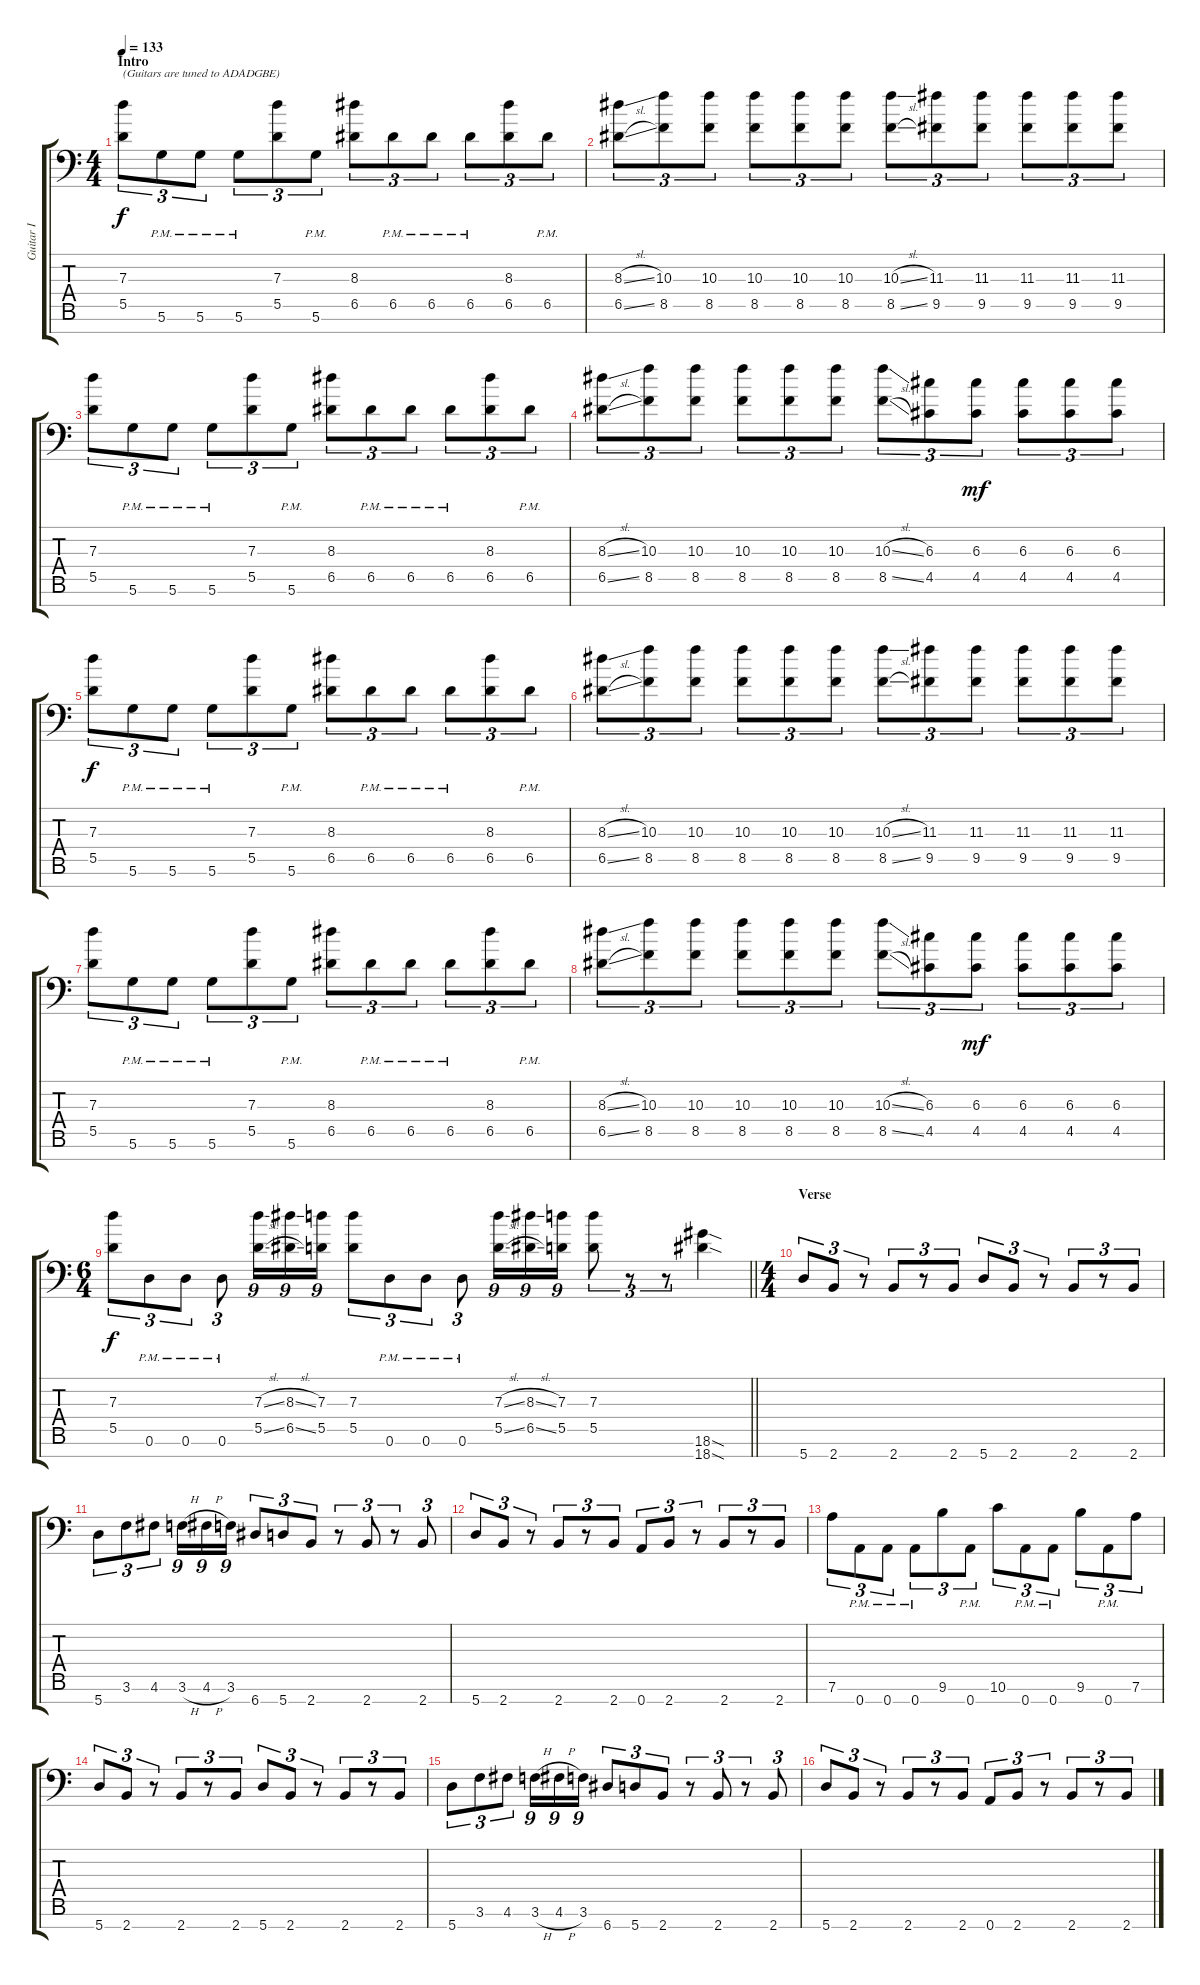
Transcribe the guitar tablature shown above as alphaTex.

\track ("Guitar I" "Guitar I") {instrument distortionguitar}
\staff {score tabs}
\tuning (E4 B3 G3 D3 A2 D2 A1) {hide}
\ts (4 4)
\section ("" "Intro")
\tempo 133
\clef f4
\ks c
(7.3 5.5).8{tu (3 2) txt "(Guitars are tuned to ADADGBE)" dy f instrument distortionguitar} 5.6{pm}.8{tu (3 2)} 5.6{pm}.8{tu (3 2)} 5.6{pm}.8{tu (3 2)} (7.3 5.5).8{tu (3 2)} 5.6{pm}.8{tu (3 2)} (8.3 6.5).8{tu (3 2)} 6.5{pm}.8{tu (3 2)} 6.5{pm}.8{tu (3 2)} 6.5{pm}.8{tu (3 2)} (8.3 6.5).8{tu (3 2)} 6.5{pm}.8{tu (3 2)} |
(8.3{sl} 6.5{sl}).8{tu (3 2)} (10.3 8.5).8{tu (3 2)} (10.3 8.5).8{tu (3 2)} (10.3 8.5).8{tu (3 2)} (10.3 8.5).8{tu (3 2)} (10.3 8.5).8{tu (3 2)} (10.3{sl} 8.5{sl}).8{tu (3 2)} (11.3 9.5).8{tu (3 2)} (11.3 9.5).8{tu (3 2)} (11.3 9.5).8{tu (3 2)} (11.3 9.5).8{tu (3 2)} (11.3 9.5).8{tu (3 2)} |
(7.3 5.5).8{tu (3 2)} 5.6{pm}.8{tu (3 2)} 5.6{pm}.8{tu (3 2)} 5.6{pm}.8{tu (3 2)} (7.3 5.5).8{tu (3 2)} 5.6{pm}.8{tu (3 2)} (8.3 6.5).8{tu (3 2)} 6.5{pm}.8{tu (3 2)} 6.5{pm}.8{tu (3 2)} 6.5{pm}.8{tu (3 2)} (8.3 6.5).8{tu (3 2)} 6.5{pm}.8{tu (3 2)} |
(8.3{sl} 6.5{sl}).8{tu (3 2)} (10.3 8.5).8{tu (3 2)} (10.3 8.5).8{tu (3 2)} (10.3 8.5).8{tu (3 2)} (10.3 8.5).8{tu (3 2)} (10.3 8.5).8{tu (3 2)} (10.3{sl} 8.5{sl}).8{tu (3 2)} (6.3 4.5).8{tu (3 2)} (6.3 4.5).8{tu (3 2) dy mf} (6.3 4.5).8{tu (3 2)} (6.3 4.5).8{tu (3 2)} (6.3 4.5).8{tu (3 2)} |
(7.3 5.5).8{tu (3 2) dy f} 5.6{pm}.8{tu (3 2)} 5.6{pm}.8{tu (3 2)} 5.6{pm}.8{tu (3 2)} (7.3 5.5).8{tu (3 2)} 5.6{pm}.8{tu (3 2)} (8.3 6.5).8{tu (3 2)} 6.5{pm}.8{tu (3 2)} 6.5{pm}.8{tu (3 2)} 6.5{pm}.8{tu (3 2)} (8.3 6.5).8{tu (3 2)} 6.5{pm}.8{tu (3 2)} |
(8.3{sl} 6.5{sl}).8{tu (3 2)} (10.3 8.5).8{tu (3 2)} (10.3 8.5).8{tu (3 2)} (10.3 8.5).8{tu (3 2)} (10.3 8.5).8{tu (3 2)} (10.3 8.5).8{tu (3 2)} (10.3{sl} 8.5{sl}).8{tu (3 2)} (11.3 9.5).8{tu (3 2)} (11.3 9.5).8{tu (3 2)} (11.3 9.5).8{tu (3 2)} (11.3 9.5).8{tu (3 2)} (11.3 9.5).8{tu (3 2)} |
(7.3 5.5).8{tu (3 2)} 5.6{pm}.8{tu (3 2)} 5.6{pm}.8{tu (3 2)} 5.6{pm}.8{tu (3 2)} (7.3 5.5).8{tu (3 2)} 5.6{pm}.8{tu (3 2)} (8.3 6.5).8{tu (3 2)} 6.5{pm}.8{tu (3 2)} 6.5{pm}.8{tu (3 2)} 6.5{pm}.8{tu (3 2)} (8.3 6.5).8{tu (3 2)} 6.5{pm}.8{tu (3 2)} |
(8.3{sl} 6.5{sl}).8{tu (3 2)} (10.3 8.5).8{tu (3 2)} (10.3 8.5).8{tu (3 2)} (10.3 8.5).8{tu (3 2)} (10.3 8.5).8{tu (3 2)} (10.3 8.5).8{tu (3 2)} (10.3{sl} 8.5{sl}).8{tu (3 2)} (6.3 4.5).8{tu (3 2)} (6.3 4.5).8{tu (3 2) dy mf} (6.3 4.5).8{tu (3 2)} (6.3 4.5).8{tu (3 2)} (6.3 4.5).8{tu (3 2)} |
\ts (6 4)
\barLineRight lightlight
(7.3 5.5).8{tu (3 2) dy f} 0.6{pm}.8{tu (3 2)} 0.6{pm}.8{tu (3 2) beam split} 0.6{pm}.8{tu (3 2)} (7.3{sl} 5.5{sl}).16{tu (9 8)} (8.3{sl} 6.5{sl}).16{tu (9 8)} (7.3 5.5).16{tu (9 8) beam split} (7.3 5.5).8{tu (3 2)} 0.6{pm}.8{tu (3 2)} 0.6{pm}.8{tu (3 2)} 0.6{pm}.8{tu (3 2)} (7.3{sl} 5.5{sl}).16{tu (9 8)} (8.3{sl} 6.5{sl}).16{tu (9 8)} (7.3 5.5).16{tu (9 8) beam split} (7.3 5.5).8{tu (3 2)} r.8{tu (3 2)} r.8{tu (3 2)} (18.6{sod} 18.7{sod}).4 |
\ts (4 4)
\section ("" "Verse")
5.7.8{tu (3 2)} 2.7.8{tu (3 2)} r.8{tu (3 2)} 2.7.8{tu (3 2)} r.8{tu (3 2)} 2.7.8{tu (3 2)} 5.7.8{tu (3 2)} 2.7.8{tu (3 2)} r.8{tu (3 2)} 2.7.8{tu (3 2)} r.8{tu (3 2)} 2.7.8{tu (3 2)} |
5.7.8{tu (3 2)} 3.6.8{tu (3 2)} 4.6.8{tu (3 2)} 3.6{h}.16{tu (9 8)} 4.6{h}.16{tu (9 8)} 3.6.16{tu (9 8)} 6.7.8{tu (3 2)} 5.7.8{tu (3 2)} 2.7.8{tu (3 2)} r.8{tu (3 2)} 2.7.8{tu (3 2)} r.8{tu (3 2)} 2.7.8{tu (3 2)} |
5.7.8{tu (3 2)} 2.7.8{tu (3 2)} r.8{tu (3 2)} 2.7.8{tu (3 2)} r.8{tu (3 2)} 2.7.8{tu (3 2)} 0.7.8{tu (3 2)} 2.7.8{tu (3 2)} r.8{tu (3 2)} 2.7.8{tu (3 2)} r.8{tu (3 2)} 2.7.8{tu (3 2)} |
7.6.8{tu (3 2)} 0.7{pm}.8{tu (3 2)} 0.7{pm}.8{tu (3 2)} 0.7{pm}.8{tu (3 2)} 9.6.8{tu (3 2)} 0.7{pm}.8{tu (3 2)} 10.6.8{tu (3 2)} 0.7{pm}.8{tu (3 2)} 0.7{pm}.8{tu (3 2)} 9.6.8{tu (3 2)} 0.7{pm}.8{tu (3 2)} 7.6.8{tu (3 2)} |
5.7.8{tu (3 2)} 2.7.8{tu (3 2)} r.8{tu (3 2)} 2.7.8{tu (3 2)} r.8{tu (3 2)} 2.7.8{tu (3 2)} 5.7.8{tu (3 2)} 2.7.8{tu (3 2)} r.8{tu (3 2)} 2.7.8{tu (3 2)} r.8{tu (3 2)} 2.7.8{tu (3 2)} |
5.7.8{tu (3 2)} 3.6.8{tu (3 2)} 4.6.8{tu (3 2)} 3.6{h}.16{tu (9 8)} 4.6{h}.16{tu (9 8)} 3.6.16{tu (9 8)} 6.7.8{tu (3 2)} 5.7.8{tu (3 2)} 2.7.8{tu (3 2)} r.8{tu (3 2)} 2.7.8{tu (3 2)} r.8{tu (3 2)} 2.7.8{tu (3 2)} |
5.7.8{tu (3 2)} 2.7.8{tu (3 2)} r.8{tu (3 2)} 2.7.8{tu (3 2)} r.8{tu (3 2)} 2.7.8{tu (3 2)} 0.7.8{tu (3 2)} 2.7.8{tu (3 2)} r.8{tu (3 2)} 2.7.8{tu (3 2)} r.8{tu (3 2)} 2.7.8{tu (3 2)}
